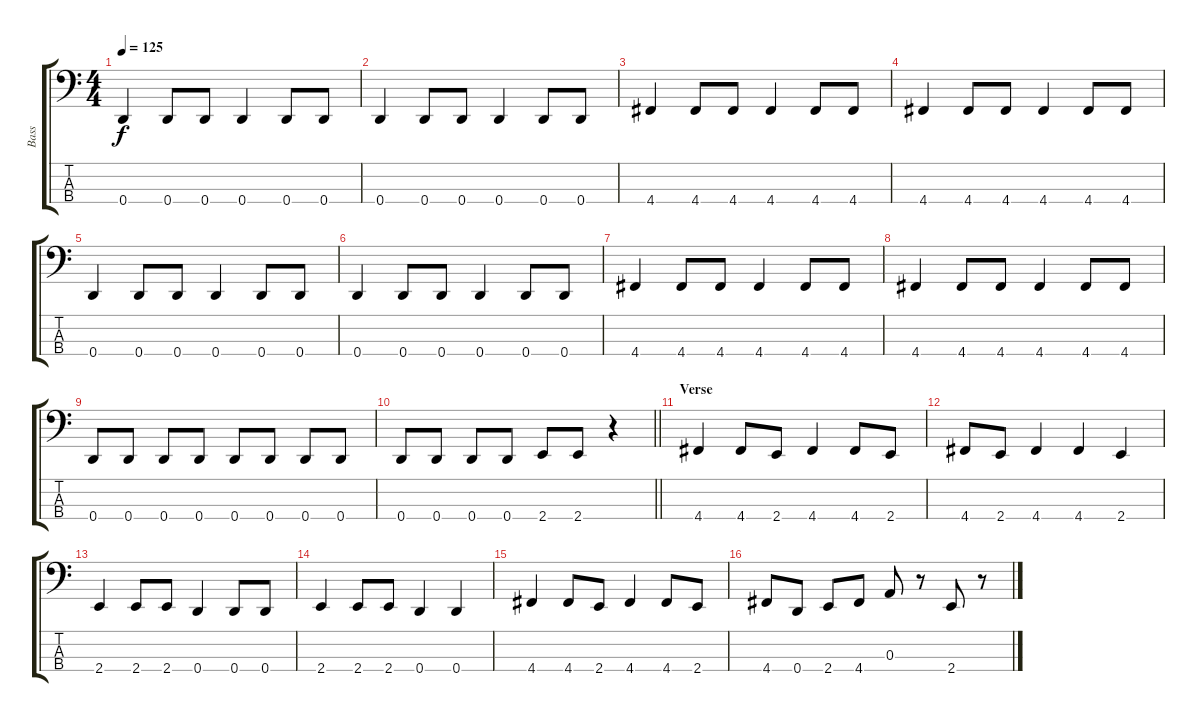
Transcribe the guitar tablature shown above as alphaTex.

\track ("Bass" "Bass") {instrument electricbasspick}
\staff {score tabs}
\tuning (G2 D2 A1 D1) {hide}
\ts (4 4)
\tempo 125
\clef f4
\ks c
0.4.4{dy f} 0.4.8 0.4.8 0.4.4 0.4.8 0.4.8 |
0.4.4 0.4.8 0.4.8 0.4.4 0.4.8 0.4.8 |
4.4.4 4.4.8 4.4.8 4.4.4 4.4.8 4.4.8 |
4.4.4 4.4.8 4.4.8 4.4.4 4.4.8 4.4.8 |
0.4.4 0.4.8 0.4.8 0.4.4 0.4.8 0.4.8 |
0.4.4 0.4.8 0.4.8 0.4.4 0.4.8 0.4.8 |
4.4.4 4.4.8 4.4.8 4.4.4 4.4.8 4.4.8 |
4.4.4 4.4.8 4.4.8 4.4.4 4.4.8 4.4.8 |
0.4.8 0.4.8 0.4.8 0.4.8 0.4.8 0.4.8 0.4.8 0.4.8 |
\barLineRight lightlight
0.4.8 0.4.8 0.4.8 0.4.8 2.4.8 2.4.8 r.4 |
\section ("" "Verse")
4.4.4 4.4.8 2.4.8 4.4.4 4.4.8 2.4.8 |
4.4.8 2.4.8 4.4.4 4.4.4 2.4.4 |
2.4.4 2.4.8 2.4.8 0.4.4 0.4.8 0.4.8 |
2.4.4 2.4.8 2.4.8 0.4.4 0.4.4 |
4.4.4 4.4.8 2.4.8 4.4.4 4.4.8 2.4.8 |
4.4.8 0.4.8 2.4.8 4.4.8 0.3.8 r.8 2.4.8 r.8
